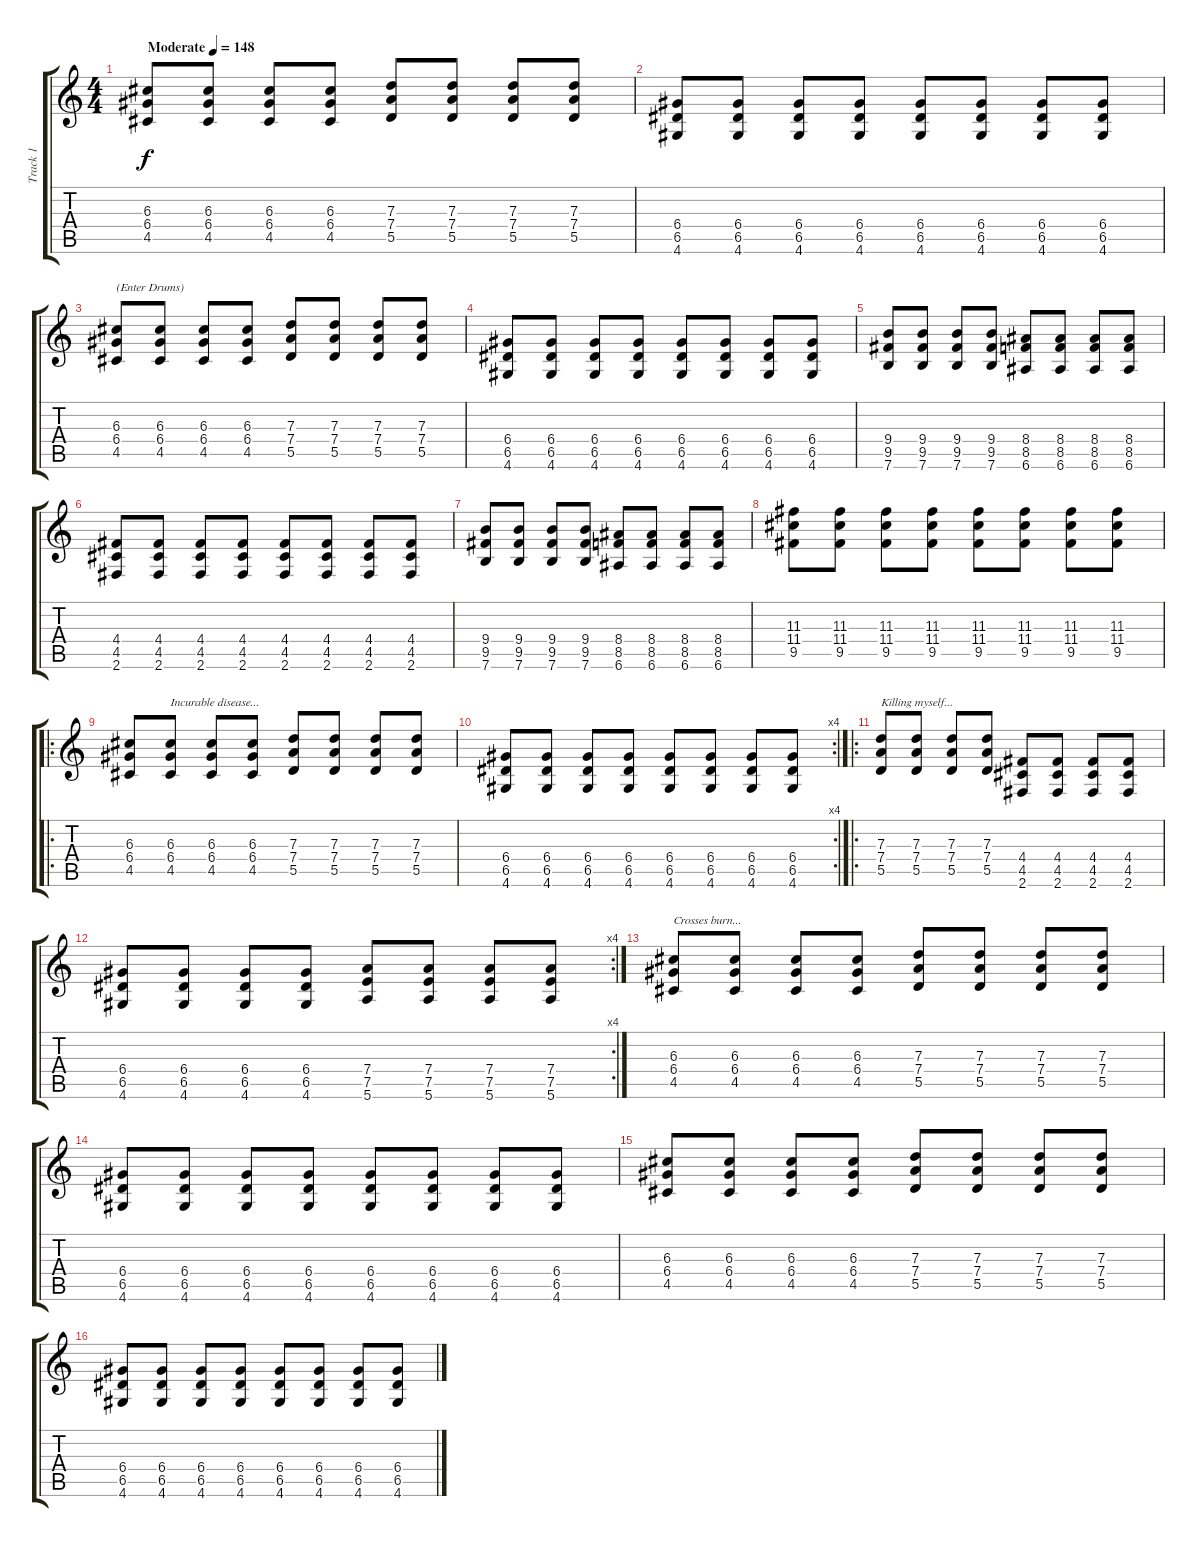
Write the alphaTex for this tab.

\track ("Track 1" "Track 1") {instrument distortionguitar}
\staff {score tabs}
\tuning (E4 B3 G3 D3 A2 E2) {hide}
\ts (4 4)
\tempo (148 "Moderate")
\clef g2
\ks c
(6.3 6.4 4.5).8{dy f instrument distortionguitar} (6.3 6.4 4.5).8 (6.3 6.4 4.5).8 (6.3 6.4 4.5).8 (7.3 7.4 5.5).8 (7.3 7.4 5.5).8 (7.3 7.4 5.5).8 (7.3 7.4 5.5).8 |
(6.4 6.5 4.6).8 (6.4 6.5 4.6).8 (6.4 6.5 4.6).8 (6.4 6.5 4.6).8 (6.4 6.5 4.6).8 (6.4 6.5 4.6).8 (6.4 6.5 4.6).8 (6.4 6.5 4.6).8 |
(6.3 6.4 4.5).8{txt "(Enter Drums)"} (6.3 6.4 4.5).8 (6.3 6.4 4.5).8 (6.3 6.4 4.5).8 (7.3 7.4 5.5).8 (7.3 7.4 5.5).8 (7.3 7.4 5.5).8 (7.3 7.4 5.5).8 |
(6.4 6.5 4.6).8 (6.4 6.5 4.6).8 (6.4 6.5 4.6).8 (6.4 6.5 4.6).8 (6.4 6.5 4.6).8 (6.4 6.5 4.6).8 (6.4 6.5 4.6).8 (6.4 6.5 4.6).8 |
(9.4 9.5 7.6).8 (9.4 9.5 7.6).8 (9.4 9.5 7.6).8 (9.4 9.5 7.6).8 (8.4 8.5 6.6).8 (8.4 8.5 6.6).8 (8.4 8.5 6.6).8 (8.4 8.5 6.6).8 |
(4.4 4.5 2.6).8 (4.4 4.5 2.6).8 (4.4 4.5 2.6).8 (4.4 4.5 2.6).8 (4.4 4.5 2.6).8 (4.4 4.5 2.6).8 (4.4 4.5 2.6).8 (4.4 4.5 2.6).8 |
(9.4 9.5 7.6).8 (9.4 9.5 7.6).8 (9.4 9.5 7.6).8 (9.4 9.5 7.6).8 (8.4 8.5 6.6).8 (8.4 8.5 6.6).8 (8.4 8.5 6.6).8 (8.4 8.5 6.6).8 |
(11.3 11.4 9.5).8 (11.3 11.4 9.5).8 (11.3 11.4 9.5).8 (11.3 11.4 9.5).8 (11.3 11.4 9.5).8 (11.3 11.4 9.5).8 (11.3 11.4 9.5).8 (11.3 11.4 9.5).8 |
\ro
(6.3 6.4 4.5).8 (6.3 6.4 4.5).8{txt "Incurable disease..."} (6.3 6.4 4.5).8 (6.3 6.4 4.5).8 (7.3 7.4 5.5).8 (7.3 7.4 5.5).8 (7.3 7.4 5.5).8 (7.3 7.4 5.5).8 |
\rc 4
(6.4 6.5 4.6).8 (6.4 6.5 4.6).8 (6.4 6.5 4.6).8 (6.4 6.5 4.6).8 (6.4 6.5 4.6).8 (6.4 6.5 4.6).8 (6.4 6.5 4.6).8 (6.4 6.5 4.6).8 |
\ro
(7.3 7.4 5.5).8{txt "Killing myself..."} (7.3 7.4 5.5).8 (7.3 7.4 5.5).8 (7.3 7.4 5.5).8 (4.4 4.5 2.6).8 (4.4 4.5 2.6).8 (4.4 4.5 2.6).8 (4.4 4.5 2.6).8 |
\rc 4
(6.4 6.5 4.6).8 (6.4 6.5 4.6).8 (6.4 6.5 4.6).8 (6.4 6.5 4.6).8 (7.4 7.5 5.6).8 (7.4 7.5 5.6).8 (7.4 7.5 5.6).8 (7.4 7.5 5.6).8 |
(6.3 6.4 4.5).8{txt "Crosses burn..."} (6.3 6.4 4.5).8 (6.3 6.4 4.5).8 (6.3 6.4 4.5).8 (7.3 7.4 5.5).8 (7.3 7.4 5.5).8 (7.3 7.4 5.5).8 (7.3 7.4 5.5).8 |
(6.4 6.5 4.6).8 (6.4 6.5 4.6).8 (6.4 6.5 4.6).8 (6.4 6.5 4.6).8 (6.4 6.5 4.6).8 (6.4 6.5 4.6).8 (6.4 6.5 4.6).8 (6.4 6.5 4.6).8 |
(6.3 6.4 4.5).8 (6.3 6.4 4.5).8 (6.3 6.4 4.5).8 (6.3 6.4 4.5).8 (7.3 7.4 5.5).8 (7.3 7.4 5.5).8 (7.3 7.4 5.5).8 (7.3 7.4 5.5).8 |
(6.4 6.5 4.6).8 (6.4 6.5 4.6).8 (6.4 6.5 4.6).8 (6.4 6.5 4.6).8 (6.4 6.5 4.6).8 (6.4 6.5 4.6).8 (6.4 6.5 4.6).8 (6.4 6.5 4.6).8
